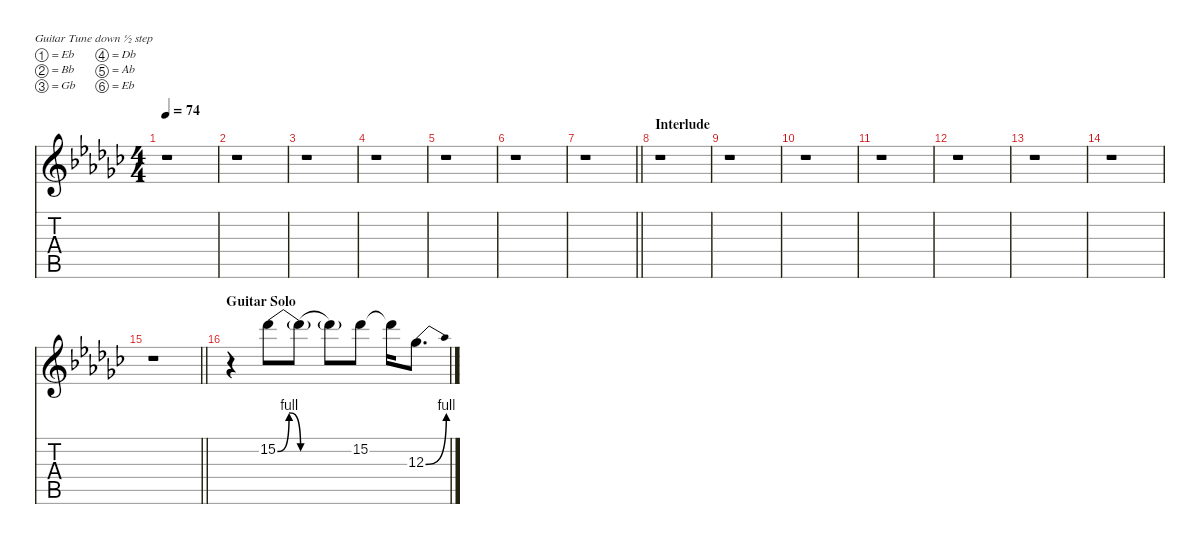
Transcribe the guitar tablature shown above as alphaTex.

\defaultSystemsLayout 4
\hideDynamics
\bracketExtendMode nobrackets
\singleTrackTrackNamePolicy hidden
\multiTrackTrackNamePolicy hidden
\firstSystemTrackNameMode fullname
\firstSystemTrackNameOrientation horizontal
\otherSystemsTrackNameOrientation horizontal
\track ("Solo, Gtr.3, Hammett" "dist.guit.") {instrument distortionguitar}
\staff {score tabs}
\tuning (Eb4 Bb3 Gb3 Db3 Ab2 Eb2)
\ts (4 4)
\tempo 74
\clef g2
\ks ebminor
r.1{dy f beam Down} |
r.1{beam Down} |
r.1{beam Down} |
r.1{beam Down} |
r.1{beam Down} |
r.1{beam Down} |
\barLineRight lightlight
r.1{beam Down} |
\section ("" "Interlude")
r.1{beam Down} |
r.1{beam Down} |
r.1{beam Down} |
r.1{beam Down} |
r.1{beam Down} |
r.1{beam Down} |
r.1{beam Down} |
\barLineRight lightlight
r.1{beam Down} |
\section ("" "Guitar Solo")
r.4{beam Down} 15.2{be (bendrelease 0 0 30 4 30 4 60 0) acc b}.8{beam Down} 15.2{be (hold 0 0 60 0) t acc b}.8{beam Down} 15.2{be (hold 0 0 60 0) t acc b}.8{beam Down} 15.2{acc b}.8{beam Down} 15.2{t acc b}.16{beam Down} 12.3{be (bend 0 0 34.9999992 4) acc b}.8{d beam Down}
